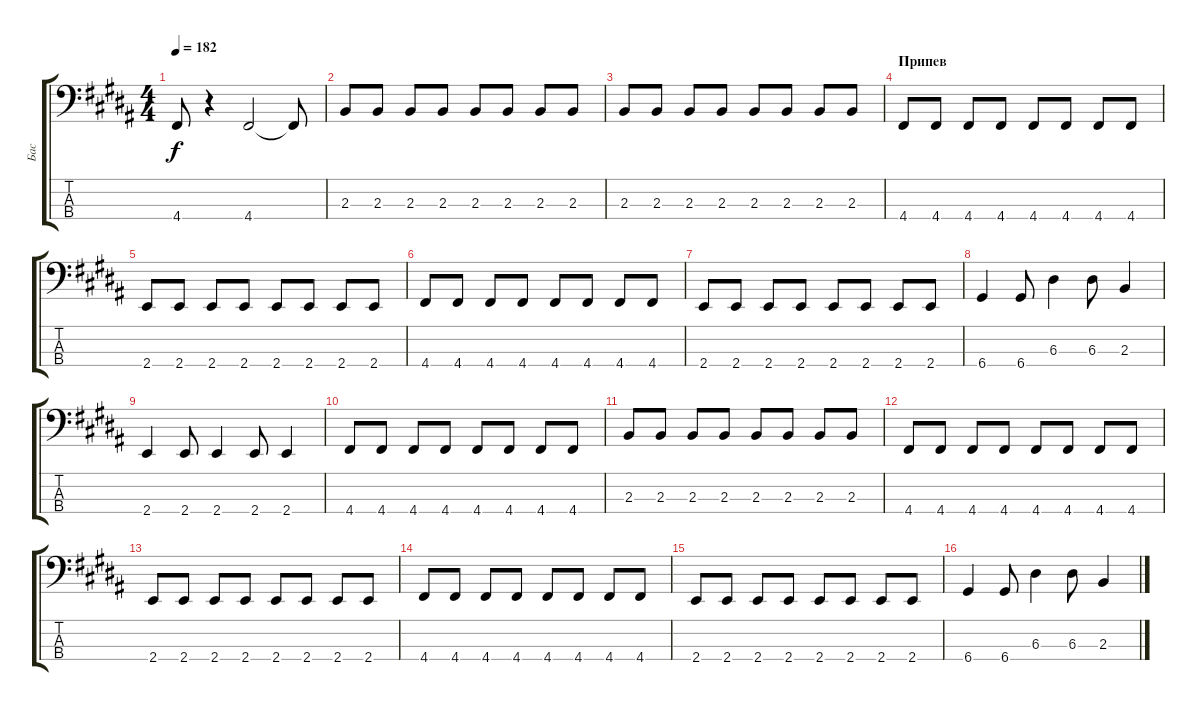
\track ("Бас" "Бас") {instrument electricbassfinger}
\staff {score tabs}
\tuning (G2 D2 A1 D1) {hide}
\ts (4 4)
\tempo 182
\clef f4
\ks b
4.4.8{dy f} r.4 4.4.2 4.4{t}.8 |
2.3.8 2.3.8 2.3.8 2.3.8 2.3.8 2.3.8 2.3.8 2.3.8 |
2.3.8 2.3.8 2.3.8 2.3.8 2.3.8 2.3.8 2.3.8 2.3.8 |
\section ("" "Припев")
4.4.8 4.4.8 4.4.8 4.4.8 4.4.8 4.4.8 4.4.8 4.4.8 |
2.4.8 2.4.8 2.4.8 2.4.8 2.4.8 2.4.8 2.4.8 2.4.8 |
4.4.8 4.4.8 4.4.8 4.4.8 4.4.8 4.4.8 4.4.8 4.4.8 |
2.4.8 2.4.8 2.4.8 2.4.8 2.4.8 2.4.8 2.4.8 2.4.8 |
6.4.4 6.4.8 6.3.4 6.3.8 2.3.4 |
2.4.4 2.4.8 2.4.4 2.4.8 2.4.4 |
4.4.8 4.4.8 4.4.8 4.4.8 4.4.8 4.4.8 4.4.8 4.4.8 |
2.3.8 2.3.8 2.3.8 2.3.8 2.3.8 2.3.8 2.3.8 2.3.8 |
4.4.8 4.4.8 4.4.8 4.4.8 4.4.8 4.4.8 4.4.8 4.4.8 |
2.4.8 2.4.8 2.4.8 2.4.8 2.4.8 2.4.8 2.4.8 2.4.8 |
4.4.8 4.4.8 4.4.8 4.4.8 4.4.8 4.4.8 4.4.8 4.4.8 |
2.4.8 2.4.8 2.4.8 2.4.8 2.4.8 2.4.8 2.4.8 2.4.8 |
6.4.4 6.4.8 6.3.4 6.3.8 2.3.4
